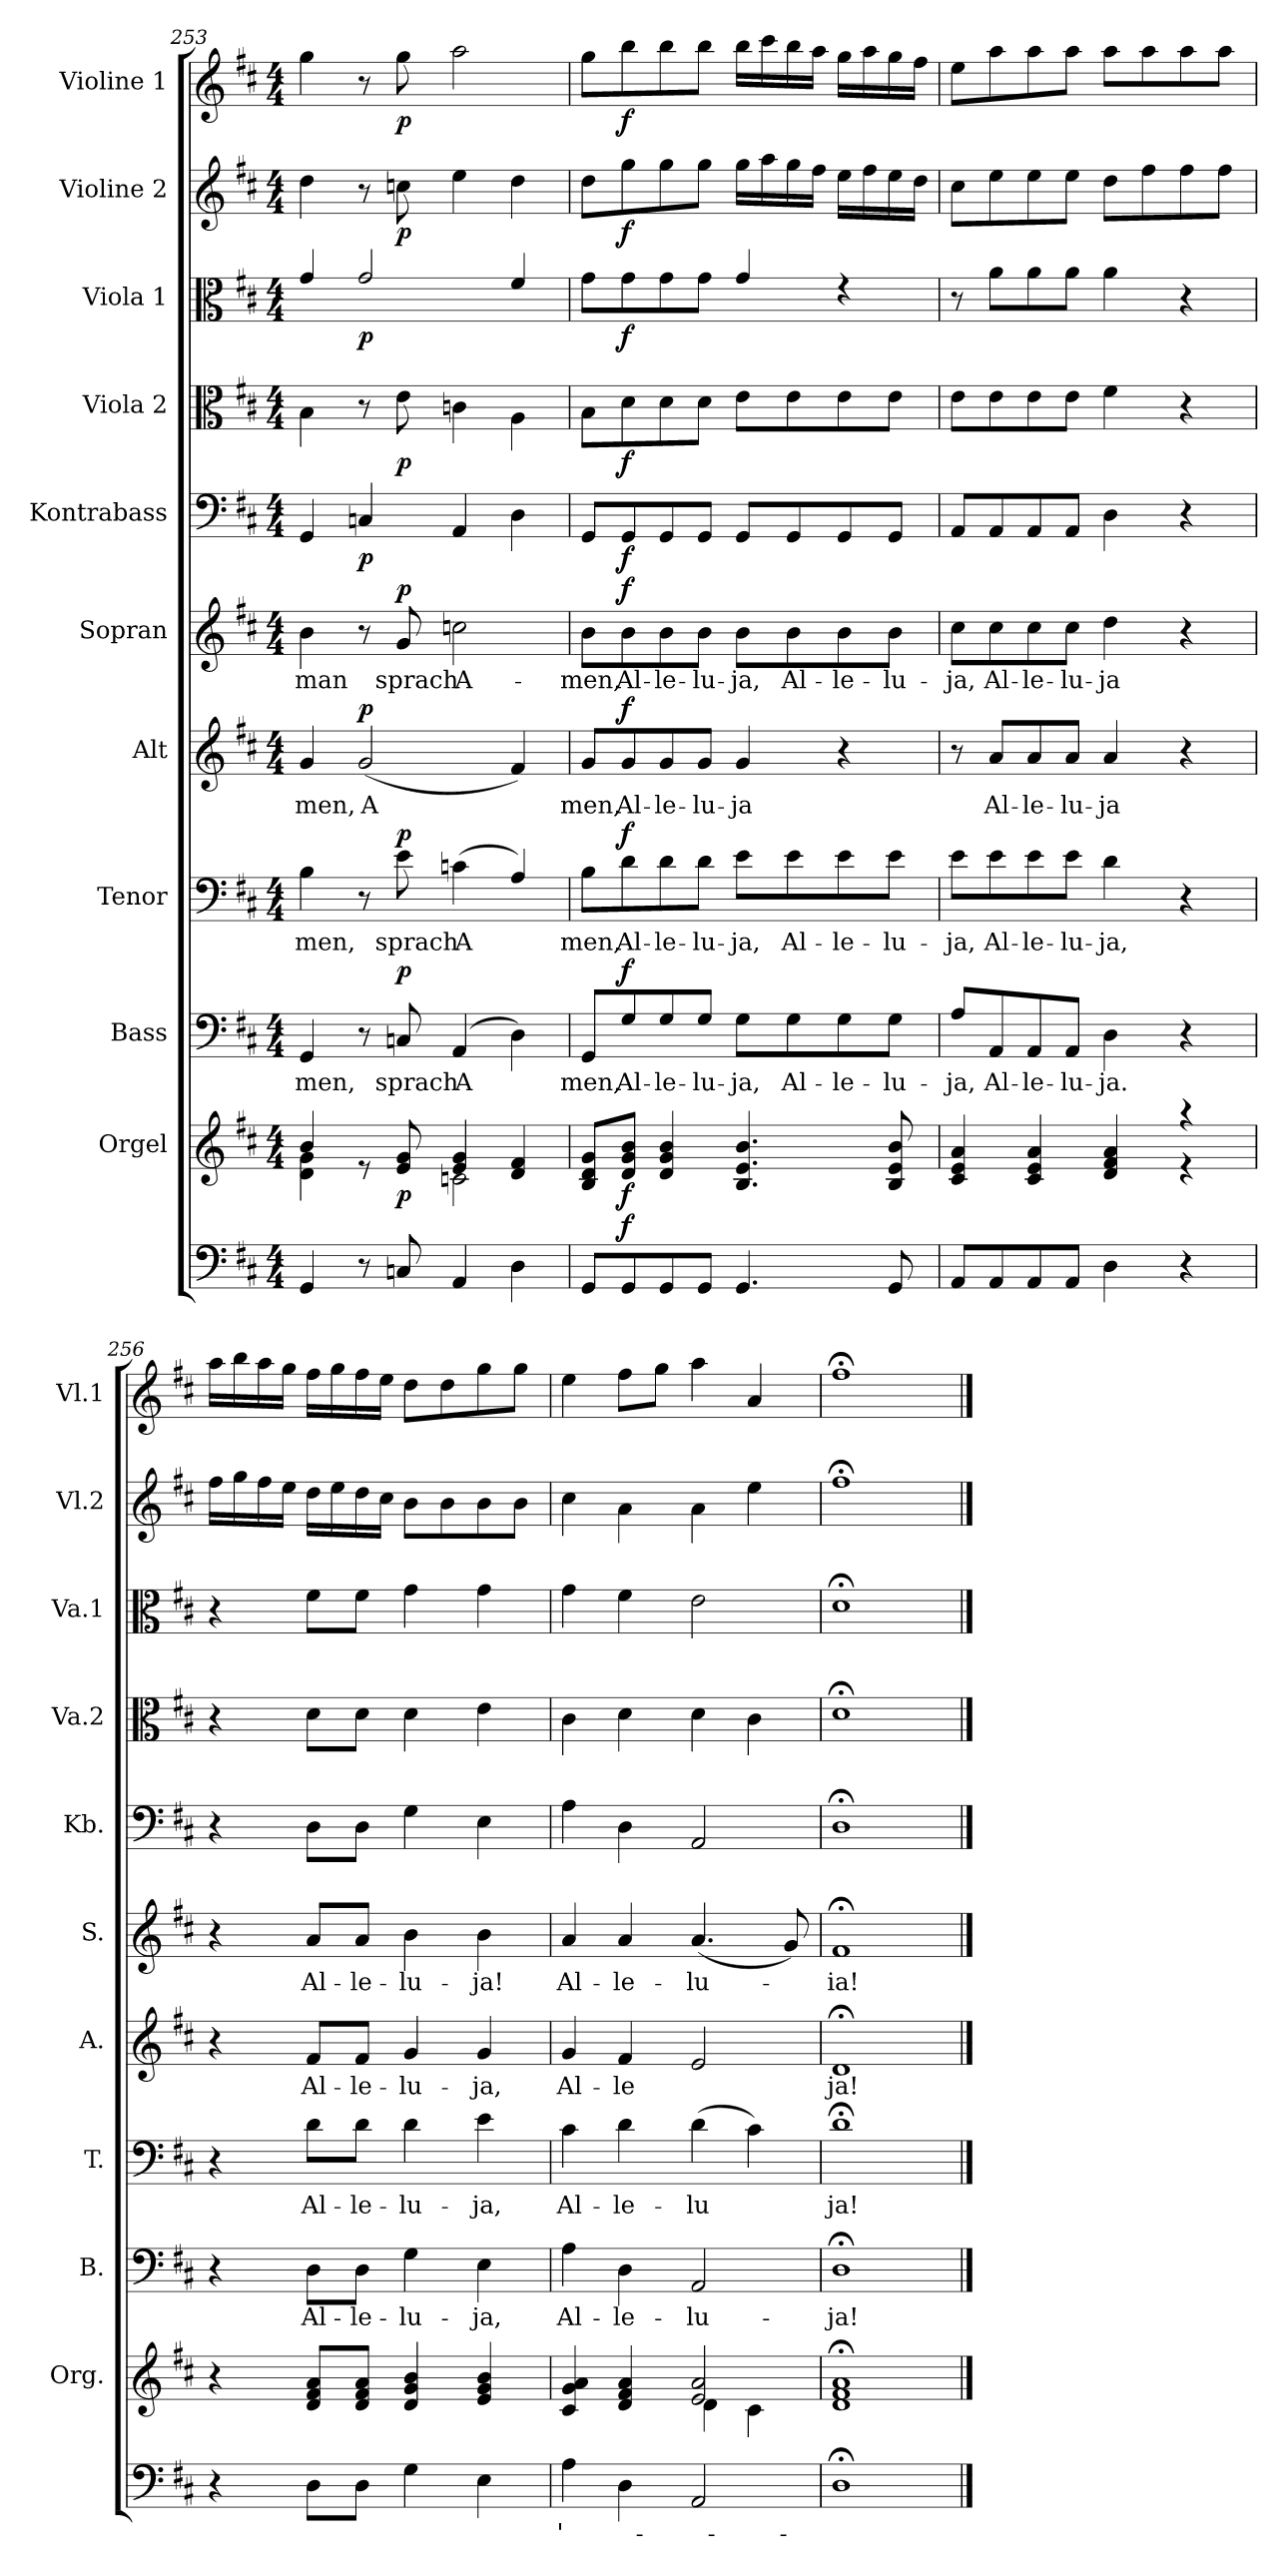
**kern	**text	**dynam	**kern	**dynam	**kern	**text	**dynam	**kern	**text	**dynam	**kern	**text	**dynam	**kern	**text	**dynam	**kern	**dynam	**kern	**dynam	**kern	**dynam	**kern	**dynam	**kern	**dynam
*part11	*part11	*part11	*part10	*part10	*part9	*part9	*part9	*part8	*part8	*part8	*part7	*part7	*part7	*part6	*part6	*part6	*part5	*part5	*part4	*part4	*part3	*part3	*part2	*part2	*part1	*part1
*staff11	*staff11	*staff11	*staff10	*staff10	*staff9	*staff9	*staff9	*staff8	*staff8	*staff8	*staff7	*staff7	*staff7	*staff6	*staff6	*staff6	*staff5	*staff5	*staff4	*staff4	*staff3	*staff3	*staff2	*staff2	*staff1	*staff1
*	*	*	*I"Orgel	*	*I"Bass	*	*	*I"Tenor	*	*	*I"Alt	*	*	*I"Sopran	*	*	*I"Kontrabass	*	*I"Viola 2	*	*I"Viola 1	*	*I"Violine 2	*	*I"Violine 1	*
*	*	*	*I'Org.	*	*I'B.	*	*	*I'T.	*	*	*I'A.	*	*	*I'S.	*	*	*I'Kb.	*	*I'Va.2	*	*I'Va.1	*	*I'Vl.2	*	*I'Vl.1	*
*clefF4	*	*	*clefG2	*	*clefF4	*	*	*clefF4	*	*	*clefG2	*	*	*clefG2	*	*	*clefF4	*	*clefC3	*	*clefC3	*	*clefG2	*	*clefG2	*
*k[f#c#]	*	*	*k[f#c#]	*	*k[f#c#]	*	*	*k[f#c#]	*	*	*k[f#c#]	*	*	*k[f#c#]	*	*	*k[f#c#]	*	*k[f#c#]	*	*k[f#c#]	*	*k[f#c#]	*	*k[f#c#]	*
*D:	*	*	*D:	*	*D:	*	*	*D:	*	*	*D:	*	*	*D:	*	*	*D:	*	*D:	*	*D:	*	*D:	*	*D:	*
*M4/4	*	*	*M4/4	*	*M4/4	*	*	*M4/4	*	*	*M4/4	*	*	*M4/4	*	*	*M4/4	*	*M4/4	*	*M4/4	*	*M4/4	*	*M4/4	*
=253	=253	=253	=253	=253	=253	=253	=253	=253	=253	=253	=253	=253	=253	=253	=253	=253	=253	=253	=253	=253	=253	=253	=253	=253	=253	=253
*	*	*	*^	*	*	*	*	*	*	*	*	*	*	*	*	*	*	*	*	*	*	*	*	*	*	*
!	!	!	!	!	!	!	!LO:LY:b	!	!	!LO:LY:b	!	!	!LO:LY:b	!	!	!LO:LY:b	!	!	!	!	!	!	!	!	!	!	!
4GG/	.	.	4b/	4d\ 4g\	.	4GG/	men,	.	4B\	-men,	.	4g/	men,	.	4b\	-man	.	4GG/	.	4B\	.	4g/	.	4dd\	.	4gg\	.
!	!	!	!	!	!	!	!	!	!	!	!	!	!LO:LY:b	!LO:DY:b	!	!	!	!	!LO:DY:b	!	!	!	!LO:DY:b	!	!	!	!
8r	.	.	8re	4ryy	.	8r	.	.	8r	.	.	(<2g/	A	p	8r	.	.	4Cn/	p	8r	.	2g/	p	8r	.	8r	.
!	!	!	!	!	!LO:DY:b	!	!LO:LY:b	!LO:DY:b	!	!LO:LY:b	!LO:DY:b	!	!	!	!	!LO:LY:b	!LO:DY:b	!	!	!	!LO:DY:b	!	!	!	!LO:DY:b	!	!LO:DY:b
8Cn/	.	.	8e/ 8g/	.	p	8Cn/	sprach	p	8e\	sprach	p	.	.	.	8g/	sprach	p	.	.	8e\	p	.	.	8ccn\	p	8gg\	p
!	!	!	!	!	!	!	!LO:LY:b	!	!	!LO:LY:b	!	!	!	!	!	!LO:LY:b	!	!	!	!	!	!	!	!	!	!	!
4AA/	.	.	4e/ 4g/	2cn\	.	(>4AA/	A	.	(>4cn\	A	.	.	.	.	2ccn\	A-	.	4AA/	.	4cn\	.	.	.	4ee\	.	2aa\	.
4D\	.	.	4d/ 4f#/	.	.	4D\)	.	.	4A/)	.	.	4f#/)	.	.	.	.	.	4D\	.	4A\	.	4f#/	.	4dd\	.	.	.
*	*	*	*v	*v	*	*	*	*	*	*	*	*	*	*	*	*	*	*	*	*	*	*	*	*	*	*	*
!!LO:PB:g=z
=254	=254	=254	=254	=254	=254	=254	=254	=254	=254	=254	=254	=254	=254	=254	=254	=254	=254	=254	=254	=254	=254	=254	=254	=254	=254	=254
!	!	!	!	!	!	!LO:LY:b	!	!	!LO:LY:b	!	!	!LO:LY:b	!	!	!LO:LY:b	!	!	!	!	!	!	!	!	!	!	!
8GG/L	.	.	8B/ 8d/ 8g/L	.	8GG/L	men,	.	8B\L	men,	.	8g/L	men,	.	8b\L	-men,	.	8GG/L	.	8B\L	.	8g\L	.	8dd\L	.	8gg\L	.
!	!	!LO:DY:b	!	!LO:DY:b	!	!LO:LY:b	!LO:DY:b	!	!LO:LY:b	!LO:DY:b	!	!LO:LY:b	!LO:DY:b	!	!LO:LY:b	!LO:DY:b	!	!LO:DY:b	!	!LO:DY:b	!	!LO:DY:b	!	!LO:DY:b	!	!LO:DY:b
8GG/	.	f	8d/ 8g/ 8b/J	f	8G/	Al-	f	8d\	Al-	f	8g/	Al-	f	8b\	Al-	f	8GG/	f	8d\	f	8g\	f	8gg\	f	8bb\	f
!	!	!	!	!	!	!LO:LY:b	!	!	!LO:LY:b	!	!	!LO:LY:b	!	!	!LO:LY:b	!	!	!	!	!	!	!	!	!	!	!
8GG/	.	.	4d/ 4g/ 4b/	.	8G/	-le-	.	8d\	-le-	.	8g/	-le-	.	8b\	-le-	.	8GG/	.	8d\	.	8g\	.	8gg\	.	8bb\	.
!	!	!	!	!	!	!LO:LY:b	!	!	!LO:LY:b	!	!	!LO:LY:b	!	!	!LO:LY:b	!	!	!	!	!	!	!	!	!	!	!
8GG/J	.	.	.	.	8G/J	-lu-	.	8d\J	-lu-	.	8g/J	-lu-	.	8b\J	-lu-	.	8GG/J	.	8d\J	.	8g\J	.	8gg\J	.	8bb\J	.
!	!	!	!	!	!	!LO:LY:b	!	!	!LO:LY:b	!	!	!LO:LY:b	!	!	!LO:LY:b	!	!	!	!	!	!	!	!	!	!	!
4.GG/	.	.	4.B/ 4.e/ 4.b/	.	8G\L	-ja,	.	8e\L	-ja,	.	4g/	-ja	.	8b\L	-ja,	.	8GG/L	.	8e\L	.	4g/	.	16gg\LL	.	16bb\LL	.
.	.	.	.	.	.	.	.	.	.	.	.	.	.	.	.	.	.	.	.	.	.	.	16aa\	.	16ccc#\	.
!	!	!	!	!	!	!LO:LY:b	!	!	!LO:LY:b	!	!	!	!	!	!LO:LY:b	!	!	!	!	!	!	!	!	!	!	!
.	.	.	.	.	8G\	Al-	.	8e\	Al-	.	.	.	.	8b\	Al-	.	8GG/	.	8e\	.	.	.	16gg\	.	16bb\	.
.	.	.	.	.	.	.	.	.	.	.	.	.	.	.	.	.	.	.	.	.	.	.	16ff#\JJ	.	16aa\JJ	.
!	!	!	!	!	!	!LO:LY:b	!	!	!LO:LY:b	!	!	!	!	!	!LO:LY:b	!	!	!	!	!	!	!	!	!	!	!
.	.	.	.	.	8G\	-le-	.	8e\	-le-	.	4r	.	.	8b\	-le-	.	8GG/	.	8e\	.	4re	.	16ee\LL	.	16gg\LL	.
.	.	.	.	.	.	.	.	.	.	.	.	.	.	.	.	.	.	.	.	.	.	.	16ff#\	.	16aa\	.
!	!	!	!	!	!	!LO:LY:b	!	!	!LO:LY:b	!	!	!	!	!	!LO:LY:b	!	!	!	!	!	!	!	!	!	!	!
8GG/	.	.	8B/ 8e/ 8b/	.	8G\J	-lu-	.	8e\J	-lu-	.	.	.	.	8b\J	-lu-	.	8GG/J	.	8e\J	.	.	.	16ee\	.	16gg\	.
.	.	.	.	.	.	.	.	.	.	.	.	.	.	.	.	.	.	.	.	.	.	.	16dd\JJ	.	16ff#\JJ	.
=255	=255	=255	=255	=255	=255	=255	=255	=255	=255	=255	=255	=255	=255	=255	=255	=255	=255	=255	=255	=255	=255	=255	=255	=255	=255	=255
*	*	*	*^	*	*	*	*	*	*	*	*	*	*	*	*	*	*	*	*	*	*	*	*	*	*	*
!	!	!	!	!	!	!	!LO:LY:b	!	!	!LO:LY:b	!	!	!	!	!	!LO:LY:b	!	!	!	!	!	!	!	!	!	!	!
8AA/L	.	.	4c#/ 4e/ 4a/	2.ryy	.	8A/L	-ja,	.	8e\L	-ja,	.	8r	.	.	8cc#\L	-ja,	.	8AA/L	.	8e\L	.	8r	.	8cc#\L	.	8ee\L	.
!	!	!	!	!	!	!	!LO:LY:b	!	!	!LO:LY:b	!	!	!LO:LY:b	!	!	!LO:LY:b	!	!	!	!	!	!	!	!	!	!	!
8AA/	.	.	.	.	.	8AA/	Al-	.	8e\	Al-	.	8a/L	Al-	.	8cc#\	Al-	.	8AA/	.	8e\	.	8a\L	.	8ee\	.	8aa\	.
!	!	!	!	!	!	!	!LO:LY:b	!	!	!LO:LY:b	!	!	!LO:LY:b	!	!	!LO:LY:b	!	!	!	!	!	!	!	!	!	!	!
8AA/	.	.	4c#/ 4e/ 4a/	.	.	8AA/	-le-	.	8e\	-le-	.	8a/	-le-	.	8cc#\	-le-	.	8AA/	.	8e\	.	8a\	.	8ee\	.	8aa\	.
!	!	!	!	!	!	!	!LO:LY:b	!	!	!LO:LY:b	!	!	!LO:LY:b	!	!	!LO:LY:b	!	!	!	!	!	!	!	!	!	!	!
8AA/J	.	.	.	.	.	8AA/J	-lu-	.	8e\J	-lu-	.	8a/J	-lu-	.	8cc#\J	-lu-	.	8AA/J	.	8e\J	.	8a\J	.	8ee\J	.	8aa\J	.
!	!	!	!	!	!	!	!LO:LY:b	!	!	!LO:LY:b	!	!	!LO:LY:b	!	!	!LO:LY:b	!	!	!	!	!	!	!	!	!	!	!
4D\	.	.	4d/ 4f#/ 4a/	.	.	4D\	-ja.	.	4d\	-ja,	.	4a/	-ja	.	4dd\	-ja	.	4D\	.	4f#\	.	4a\	.	8dd\L	.	8aa\L	.
.	.	.	.	.	.	.	.	.	.	.	.	.	.	.	.	.	.	.	.	.	.	.	.	8ff#\	.	8aa\	.
4r	.	.	4raa	4r	.	4r	.	.	4r	.	.	4r	.	.	4r	.	.	4r	.	4r	.	4r	.	8ff#\	.	8aa\	.
.	.	.	.	.	.	.	.	.	.	.	.	.	.	.	.	.	.	.	.	.	.	.	.	8ff#\J	.	8aa\J	.
*	*	*	*v	*v	*	*	*	*	*	*	*	*	*	*	*	*	*	*	*	*	*	*	*	*	*	*	*
=256	=256	=256	=256	=256	=256	=256	=256	=256	=256	=256	=256	=256	=256	=256	=256	=256	=256	=256	=256	=256	=256	=256	=256	=256	=256	=256
4r	.	.	4r	.	4r	.	.	4r	.	.	4r	.	.	4r	.	.	4r	.	4r	.	4r	.	16ff#\LL	.	16aa\LL	.
.	.	.	.	.	.	.	.	.	.	.	.	.	.	.	.	.	.	.	.	.	.	.	16gg\	.	16bb\	.
.	.	.	.	.	.	.	.	.	.	.	.	.	.	.	.	.	.	.	.	.	.	.	16ff#\	.	16aa\	.
.	.	.	.	.	.	.	.	.	.	.	.	.	.	.	.	.	.	.	.	.	.	.	16ee\JJ	.	16gg\JJ	.
!	!	!	!	!	!	!LO:LY:b	!	!	!LO:LY:b	!	!	!LO:LY:b	!	!	!LO:LY:b	!	!	!	!	!	!	!	!	!	!	!
8D\L	.	.	8d/ 8f#/ 8a/L	.	8D\L	Al-	.	8d\L	Al-	.	8f#/L	Al-	.	8a/L	Al-	.	8D\L	.	8d\L	.	8f#\L	.	16dd\LL	.	16ff#\LL	.
.	.	.	.	.	.	.	.	.	.	.	.	.	.	.	.	.	.	.	.	.	.	.	16ee\	.	16gg\	.
!	!	!	!	!	!	!LO:LY:b	!	!	!LO:LY:b	!	!	!LO:LY:b	!	!	!LO:LY:b	!	!	!	!	!	!	!	!	!	!	!
8D\J	.	.	8d/ 8f#/ 8a/J	.	8D\J	-le-	.	8d\J	-le-	.	8f#/J	-le-	.	8a/J	-le-	.	8D\J	.	8d\J	.	8f#\J	.	16dd\	.	16ff#\	.
.	.	.	.	.	.	.	.	.	.	.	.	.	.	.	.	.	.	.	.	.	.	.	16cc#\JJ	.	16ee\JJ	.
!	!	!	!	!	!	!LO:LY:b	!	!	!LO:LY:b	!	!	!LO:LY:b	!	!	!LO:LY:b	!	!	!	!	!	!	!	!	!	!	!
4G\	.	.	4d/ 4g/ 4b/	.	4G\	-lu-	.	4d\	-lu-	.	4g/	-lu-	.	4b\	-lu-	.	4G\	.	4d\	.	4g\	.	8b\L	.	8dd\L	.
.	.	.	.	.	.	.	.	.	.	.	.	.	.	.	.	.	.	.	.	.	.	.	8b\	.	8dd\	.
!	!	!	!	!	!	!LO:LY:b	!	!	!LO:LY:b	!	!	!LO:LY:b	!	!	!LO:LY:b	!	!	!	!	!	!	!	!	!	!	!
4E\	.	.	4e/ 4g/ 4b/	.	4E\	-ja,	.	4e\	-ja,	.	4g/	-ja,	.	4b\	-ja!	.	4E\	.	4e\	.	4g\	.	8b\	.	8gg\	.
.	.	.	.	.	.	.	.	.	.	.	.	.	.	.	.	.	.	.	.	.	.	.	8b\J	.	8gg\J	.
!!LO:PB:g=z
=257	=257	=257	=257	=257	=257	=257	=257	=257	=257	=257	=257	=257	=257	=257	=257	=257	=257	=257	=257	=257	=257	=257	=257	=257	=257	=257
!	!LO:LY:b	!	!	!	!	!LO:LY:b	!	!	!LO:LY:b	!	!	!LO:LY:b	!	!	!LO:LY:b	!	!	!	!	!	!	!	!	!	!	!
*	*	*	*^	*	*	*	*	*	*	*	*	*	*	*	*	*	*	*	*	*	*	*	*	*	*	*
4A\	'­-	.	4c#/ 4g/ 4a/	2ryy	.	4A\	Al-	.	4c#\	Al-	.	4g/	Al-	.	4a/	Al-	.	4A\	.	4c#\	.	4g\	.	4cc#\	.	4ee\	.
!	!	!	!	!	!	!	!LO:LY:b	!	!	!LO:LY:b	!	!	!LO:LY:b	!	!	!LO:LY:b	!	!	!	!	!	!	!	!	!	!	!
4D\	.	.	4d/ 4f#/ 4a/	.	.	4D\	-le-	.	4d\	-le-	.	4f#/	-le	.	4a/	-le-	.	4D\	.	4d\	.	4f#\	.	4a\	.	8ff#\L	.
.	.	.	.	.	.	.	.	.	.	.	.	.	.	.	.	.	.	.	.	.	.	.	.	.	.	8gg\J	.
!	!	!	!	!	!	!	!LO:LY:b	!	!	!LO:LY:b	!	!	!	!	!	!LO:LY:b	!	!	!	!	!	!	!	!	!	!	!
2AA/	.	.	2e/ 2a/	4d\	.	2AA/	-lu-	.	(>4d\	-lu	.	2e/	.	.	(<4.a/	-lu-	.	2AA/	.	4d\	.	2e\	.	4a\	.	4aa\	.
.	.	.	.	4c#\	.	.	.	.	4c#\)	.	.	.	.	.	.	.	.	.	.	4c#\	.	.	.	4ee\	.	4a/	.
.	.	.	.	.	.	.	.	.	.	.	.	.	.	.	8g/)	.	.	.	.	.	.	.	.	.	.	.	.
*	*	*	*v	*v	*	*	*	*	*	*	*	*	*	*	*	*	*	*	*	*	*	*	*	*	*	*	*
=258	=258	=258	=258	=258	=258	=258	=258	=258	=258	=258	=258	=258	=258	=258	=258	=258	=258	=258	=258	=258	=258	=258	=258	=258	=258	=258
!	!	!	!	!	!	!LO:LY:b	!	!	!LO:LY:b	!	!	!LO:LY:b	!	!	!LO:LY:b	!	!	!	!	!	!	!	!	!	!	!
1D;<	.	.	1d; 1f#; 1a;	.	1D;<	-ja!	.	1d;<	ja!	.	1d;	ja!	.	1f#;	-ia!	.	1D;<	.	1d;<	.	1d;<	.	1ff#;<	.	1ff#;<	.
==	==	==	==	==	==	==	==	==	==	==	==	==	==	==	==	==	==	==	==	==	==	==	==	==	==	==
*-	*-	*-	*-	*-	*-	*-	*-	*-	*-	*-	*-	*-	*-	*-	*-	*-	*-	*-	*-	*-	*-	*-	*-	*-	*-	*-
